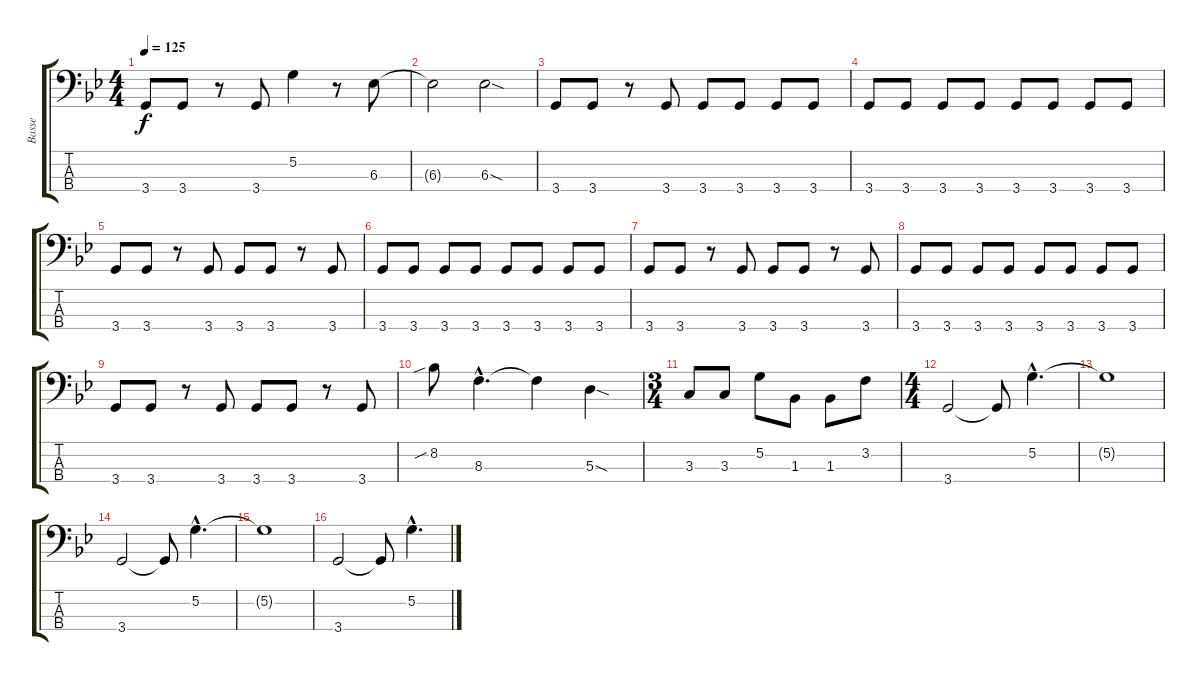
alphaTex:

\track ("Basse" "Basse") {instrument electricbassfinger}
\staff {score tabs}
\tuning (G2 D2 A1 E1) {hide}
\ts (4 4)
\tempo 125
\clef f4
\ks bb
3.4.8{dy f} 3.4.8 r.8 3.4.8 5.2.4 r.8 6.3.8 |
6.3{t}.2 6.3{sod}.2 |
3.4.8 3.4.8 r.8 3.4.8 3.4.8 3.4.8 3.4.8 3.4.8 |
3.4.8 3.4.8 3.4.8 3.4.8 3.4.8 3.4.8 3.4.8 3.4.8 |
3.4.8 3.4.8 r.8 3.4.8 3.4.8 3.4.8 r.8 3.4.8 |
3.4.8 3.4.8 3.4.8 3.4.8 3.4.8 3.4.8 3.4.8 3.4.8 |
3.4.8 3.4.8 r.8 3.4.8 3.4.8 3.4.8 r.8 3.4.8 |
3.4.8 3.4.8 3.4.8 3.4.8 3.4.8 3.4.8 3.4.8 3.4.8 |
3.4.8 3.4.8 r.8 3.4.8 3.4.8 3.4.8 r.8 3.4.8 |
8.2{sib}.8 8.3{hac}.4{d} 8.3{t}.4 5.3{sod}.4 |
\ts (3 4)
3.3.8 3.3.8 5.2.8 1.3.8 1.3.8 3.2.8 |
\ts (4 4)
3.4.2 3.4{t}.8 5.2{hac}.4{d} |
5.2{t}.1 |
3.4.2 3.4{t}.8 5.2{hac}.4{d} |
5.2{t}.1 |
3.4.2 3.4{t}.8 5.2{hac}.4{d}
